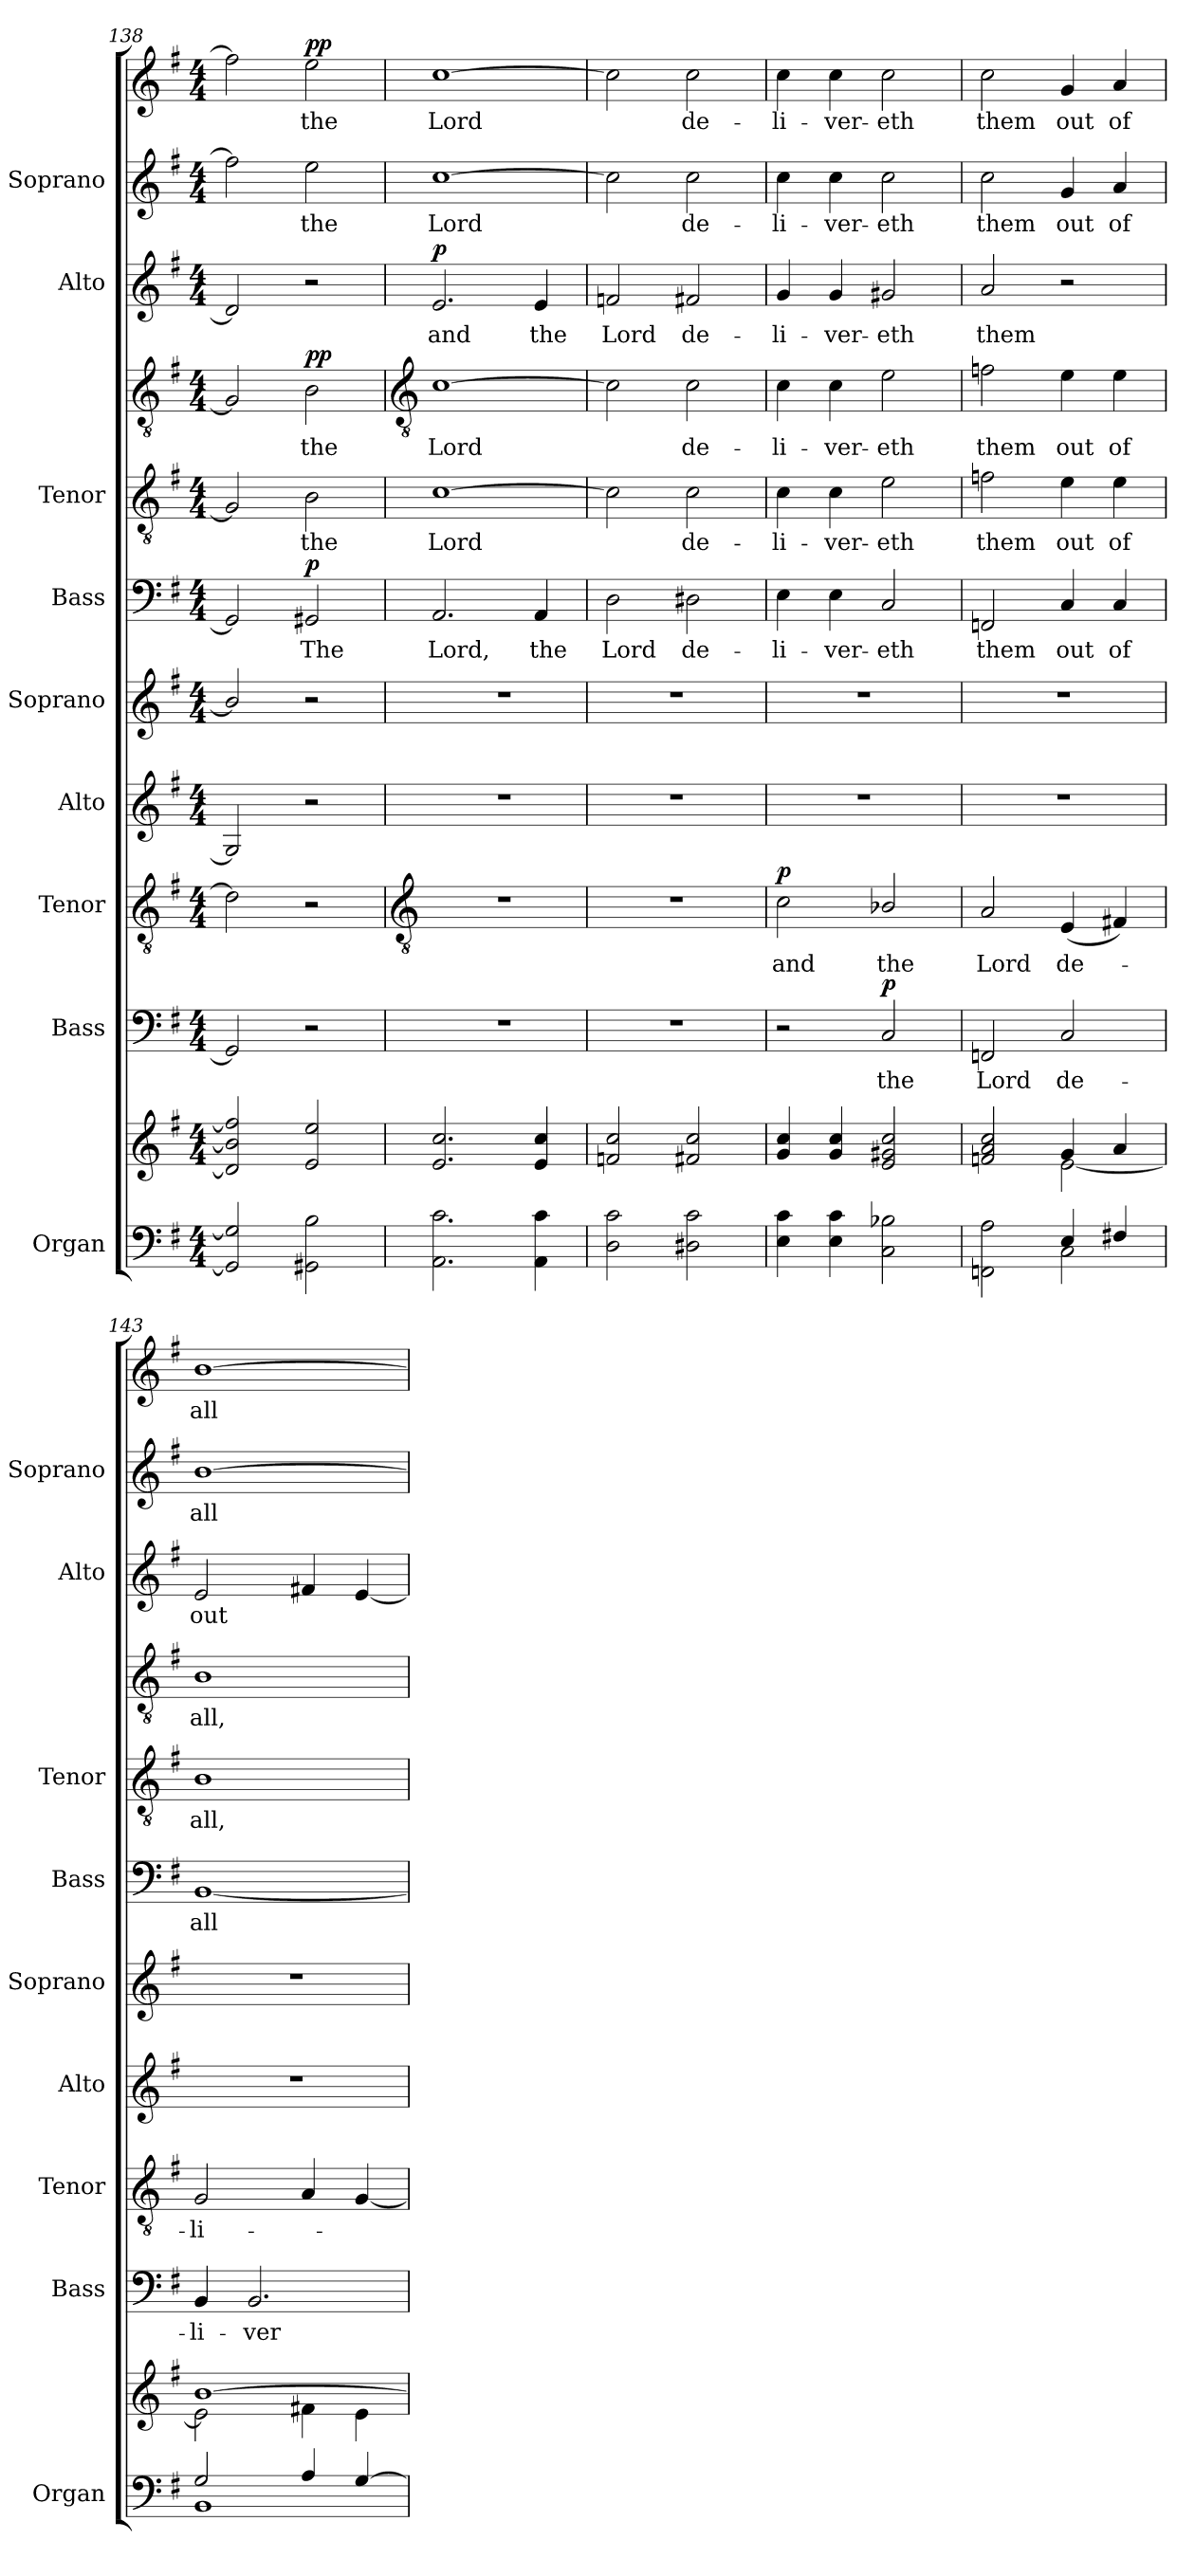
**kern	**kern	**kern	**text	**dynam	**kern	**text	**dynam	**kern	**kern	**kern	**text	**dynam	**kern	**text	**kern	**text	**dynam	**kern	**text	**dynam	**kern	**text	**kern	**text	**dynam
*part9	*part9	*part8	*part8	*part8	*part7	*part7	*part7	*part6	*part5	*part4	*part4	*part4	*part3	*part3	*part3	*part3	*part3	*part2	*part2	*part2	*part1	*part1	*part1	*part1	*part1
*staff12	*staff11	*staff10	*staff10	*staff10	*staff9	*staff9	*staff9	*staff8	*staff7	*staff6	*staff6	*staff6	*staff5	*staff5	*staff4	*staff4	*staff4/5	*staff3	*staff3	*staff3	*staff2	*staff2	*staff1	*staff1	*staff1/2
*I"Organ	*	*I"Bass	*	*	*I"Tenor	*	*	*I"Alto	*I"Soprano	*I"Bass	*	*	*I"Tenor	*	*	*	*	*I"Alto	*	*	*I"Soprano	*	*	*	*
*I'Organ	*	*I'Bass	*	*	*I'Tenor	*	*	*I'Alto	*I'Soprano	*I'Bass	*	*	*I'Tenor	*	*	*	*	*I'Alto	*	*	*I'Soprano	*	*	*	*
*clefF4	*clefG2	*clefF4	*	*	*clefGv2	*	*	*clefG2	*clefG2	*clefF4	*	*	*clefGv2	*	*clefGv2	*	*	*clefG2	*	*	*	*	*clefG2	*	*
*k[f#]	*k[f#]	*k[f#]	*	*	*k[f#]	*	*	*k[f#]	*k[f#]	*k[f#]	*	*	*k[f#]	*	*k[f#]	*	*	*k[f#]	*	*	*k[f#]	*	*k[f#]	*	*
*G:	*G:	*G:	*	*	*G:	*	*	*G:	*G:	*G:	*	*	*G:	*	*G:	*	*	*G:	*	*	*G:	*	*G:	*	*
*M4/4	*M4/4	*M4/4	*	*	*M4/4	*	*	*M4/4	*M4/4	*M4/4	*	*	*M4/4	*	*M4/4	*	*	*M4/4	*	*	*M4/4	*	*M4/4	*	*
=138	=138	=138	=138	=138	=138	=138	=138	=138	=138	=138	=138	=138	=138	=138	=138	=138	=138	=138	=138	=138	=138	=138	=138	=138	=138
*^	*^	*	*	*	*	*	*	*	*	*	*	*	*	*	*	*	*	*	*	*	*	*	*	*	*
1ryy	2GG/] 2G/]	2d/] 2b/] 2ff/]	1ryy	2GG]	.	.	2d]	.	.	2G]	2b/]	2GG]	.	.	2G]	.	2G]	.	.	2d]	.	.	2ffn]	.	2ffn]	.	.
!	!	!	!	!	!	!	!	!	!	!	!	!	!LO:LY:b	!LO:DY:b	!	!LO:LY:b	!	!LO:LY:b	!LO:DY:b=2	!	!	!	!	!LO:LY:b	!	!LO:LY:b	!
!	!	!	!	!	!	!	!	!	!	!	!	!	!	!	!	!	!	!	!LO:DY:n=1:b	!	!	!	!	!	!	!	!LO:DY:b=2
!	!	!	!	!	!	!	!	!	!	!	!	!	!	!	!	!	!	!	!	!	!	!	!	!	!	!	!LO:DY:n=1:b
.	2GG#X\ 2B\	2e/ 2ee/	.	2r	.	.	2r	.	.	2r	2r	2GG#X	The	p	2B	the	2B	the	p p	2r	.	.	2ee	the	2ee	the	p p
!!LO:LB:g=z
=139	=139	=139	=139	=139	=139	=139	=139	=139	=139	=139	=139	=139	=139	=139	=139	=139	=139	=139	=139	=139	=139	=139	=139	=139	=139	=139	=139
*	*	*	*	*	*	*	*clefGv2	*	*	*	*	*	*	*	*	*	*clefGv2	*	*	*	*	*	*	*	*	*	*
!	!	!	!	!	!	!	!	!	!	!	!	!	!LO:LY:b	!	!	!LO:LY:b	!	!LO:LY:b	!	!	!LO:LY:b	!LO:DY:b	!	!LO:LY:b	!	!LO:LY:b	!
1ryy	2.AA\ 2.c\	2.e/ 2.cc/	1ryy	1r	.	.	1r	.	.	1r	1r	2.AA	Lord,	.	[1c	Lord	[1c	Lord	.	2.e	and	p	[1cc	Lord	[1cc	Lord	.
!	!	!	!	!	!	!	!	!	!	!	!	!	!LO:LY:b	!	!	!	!	!	!	!	!LO:LY:b	!	!	!	!	!	!
.	4AA\ 4c\	4e/ 4cc/	.	.	.	.	.	.	.	.	.	4AA	the	.	.	.	.	.	.	4e	the	.	.	.	.	.	.
=140	=140	=140	=140	=140	=140	=140	=140	=140	=140	=140	=140	=140	=140	=140	=140	=140	=140	=140	=140	=140	=140	=140	=140	=140	=140	=140	=140
!	!	!	!	!	!	!	!	!	!	!	!	!	!LO:LY:b	!	!	!	!	!	!	!	!LO:LY:b	!	!	!	!	!	!
1ryy	2D\ 2c\	2fn/ 2cc/	1ryy	1r	.	.	1r	.	.	1r	1r	2D	Lord	.	2c]	.	2c]	.	.	2fn	Lord	.	2cc]	.	2cc]	.	.
!	!	!	!	!	!	!	!	!	!	!	!	!	!LO:LY:b	!	!	!LO:LY:b	!	!LO:LY:b	!	!	!LO:LY:b	!	!	!LO:LY:b	!	!LO:LY:b	!
.	2D#X\ 2c\	2f#X/ 2cc/	.	.	.	.	.	.	.	.	.	2D#X	de-	.	2c	de-	2c	de-	.	2f#X	de-	.	2cc	de-	2cc	de-	.
=141	=141	=141	=141	=141	=141	=141	=141	=141	=141	=141	=141	=141	=141	=141	=141	=141	=141	=141	=141	=141	=141	=141	=141	=141	=141	=141	=141
!	!	!	!	!	!	!	!	!LO:LY:b	!LO:DY:b	!	!	!	!LO:LY:b	!	!	!LO:LY:b	!	!LO:LY:b	!	!	!LO:LY:b	!	!	!LO:LY:b	!	!LO:LY:b	!
1ryy	4E\ 4c\	4g/ 4cc/	1ryy	2r	.	.	2c	and	p	1r	1r	4E	-li-	.	4c	-li-	4c	-li-	.	4g	-li-	.	4cc	-li-	4cc	-li-	.
!	!	!	!	!	!	!	!	!	!	!	!	!	!LO:LY:b	!	!	!LO:LY:b	!	!LO:LY:b	!	!	!LO:LY:b	!	!	!LO:LY:b	!	!LO:LY:b	!
.	4E\ 4c\	4g/ 4cc/	.	.	.	.	.	.	.	.	.	4E	-ver-	.	4c	-ver-	4c	-ver-	.	4g	-ver-	.	4cc	-ver-	4cc	-ver-	.
!	!	!	!	!	!LO:LY:b	!LO:DY:b	!	!LO:LY:b	!	!	!	!	!LO:LY:b	!	!	!LO:LY:b	!	!LO:LY:b	!	!	!LO:LY:b	!	!	!LO:LY:b	!	!LO:LY:b	!
.	2C\ 2B-X\	2e/ 2g#X/ 2cc/	.	2C	the	p	2B-X/	the	.	.	.	2C	-eth	.	2e	-eth	2e	-eth	.	2g#X	-eth	.	2cc	-eth	2cc	-eth	.
=142	=142	=142	=142	=142	=142	=142	=142	=142	=142	=142	=142	=142	=142	=142	=142	=142	=142	=142	=142	=142	=142	=142	=142	=142	=142	=142	=142
!	!	!	!	!	!LO:LY:b	!	!	!LO:LY:b	!	!	!	!	!LO:LY:b	!	!	!LO:LY:b	!	!LO:LY:b	!	!	!LO:LY:b	!	!	!LO:LY:b	!	!LO:LY:b	!
2ryy	2FFn\ 2A\	2fn/ 2a/ 2cc/	2ryy	2FFn	Lord	.	2A	Lord	.	1r	1r	2FFn	them	.	2fn	them	2fn	them	.	2a	them	.	2cc	them	2cc	them	.
!	!	!	!	!	!LO:LY:b	!	!	!LO:LY:b	!	!	!	!	!LO:LY:b	!	!	!LO:LY:b	!	!LO:LY:b	!	!	!	!	!	!LO:LY:b	!	!LO:LY:b	!
4E/	2C\	4g/	[2e\	2C	de-	.	(<4E	de-	.	.	.	4C	out	.	4e	out	4e	out	.	2r	.	.	4g	out	4g	out	.
!	!	!	!	!	!	!	!	!	!	!	!	!	!LO:LY:b	!	!	!LO:LY:b	!	!LO:LY:b	!	!	!	!	!	!LO:LY:b	!	!LO:LY:b	!
4F#X/	.	4a/	.	.	.	.	4F#X)	.	.	.	.	4C	of	.	4e	of	4e	of	.	.	.	.	4a	of	4a	of	.
=143	=143	=143	=143	=143	=143	=143	=143	=143	=143	=143	=143	=143	=143	=143	=143	=143	=143	=143	=143	=143	=143	=143	=143	=143	=143	=143	=143
!	!	!	!	!	!LO:LY:b	!	!	!LO:LY:b	!	!	!	!	!LO:LY:b	!	!	!LO:LY:b	!	!LO:LY:b	!	!	!LO:LY:b	!	!	!LO:LY:b	!	!LO:LY:b	!
2G/	1BB\	[1b/	2e\]	4BB	-li-	.	2G	li-	.	1r	1r	[1BB	all	.	1B	all,	1B	all,	.	2e	out	.	[1b	all	[1b	all	.
!	!	!	!	!	!LO:LY:b	!	!	!	!	!	!	!	!	!	!	!	!	!	!	!	!	!	!	!	!	!	!
.	.	.	.	2.BB	-ver-	.	.	.	.	.	.	.	.	.	.	.	.	.	.	.	.	.	.	.	.	.	.
4A/	.	.	4f#X\	.	.	.	4A	.	.	.	.	.	.	.	.	.	.	.	.	4f#X	.	.	.	.	.	.	.
[4G/	.	.	4e\	.	.	.	[4G	.	.	.	.	.	.	.	.	.	.	.	.	[4e	.	.	.	.	.	.	.
*v	*v	*	*	*	*	*	*	*	*	*	*	*	*	*	*	*	*	*	*	*	*	*	*	*	*	*	*
*	*v	*v	*	*	*	*	*	*	*	*	*	*	*	*	*	*	*	*	*	*	*	*	*	*	*	*
=	=	=	=	=	=	=	=	=	=	=	=	=	=	=	=	=	=	=	=	=	=	=	=	=	=
*-	*-	*-	*-	*-	*-	*-	*-	*-	*-	*-	*-	*-	*-	*-	*-	*-	*-	*-	*-	*-	*-	*-	*-	*-	*-
